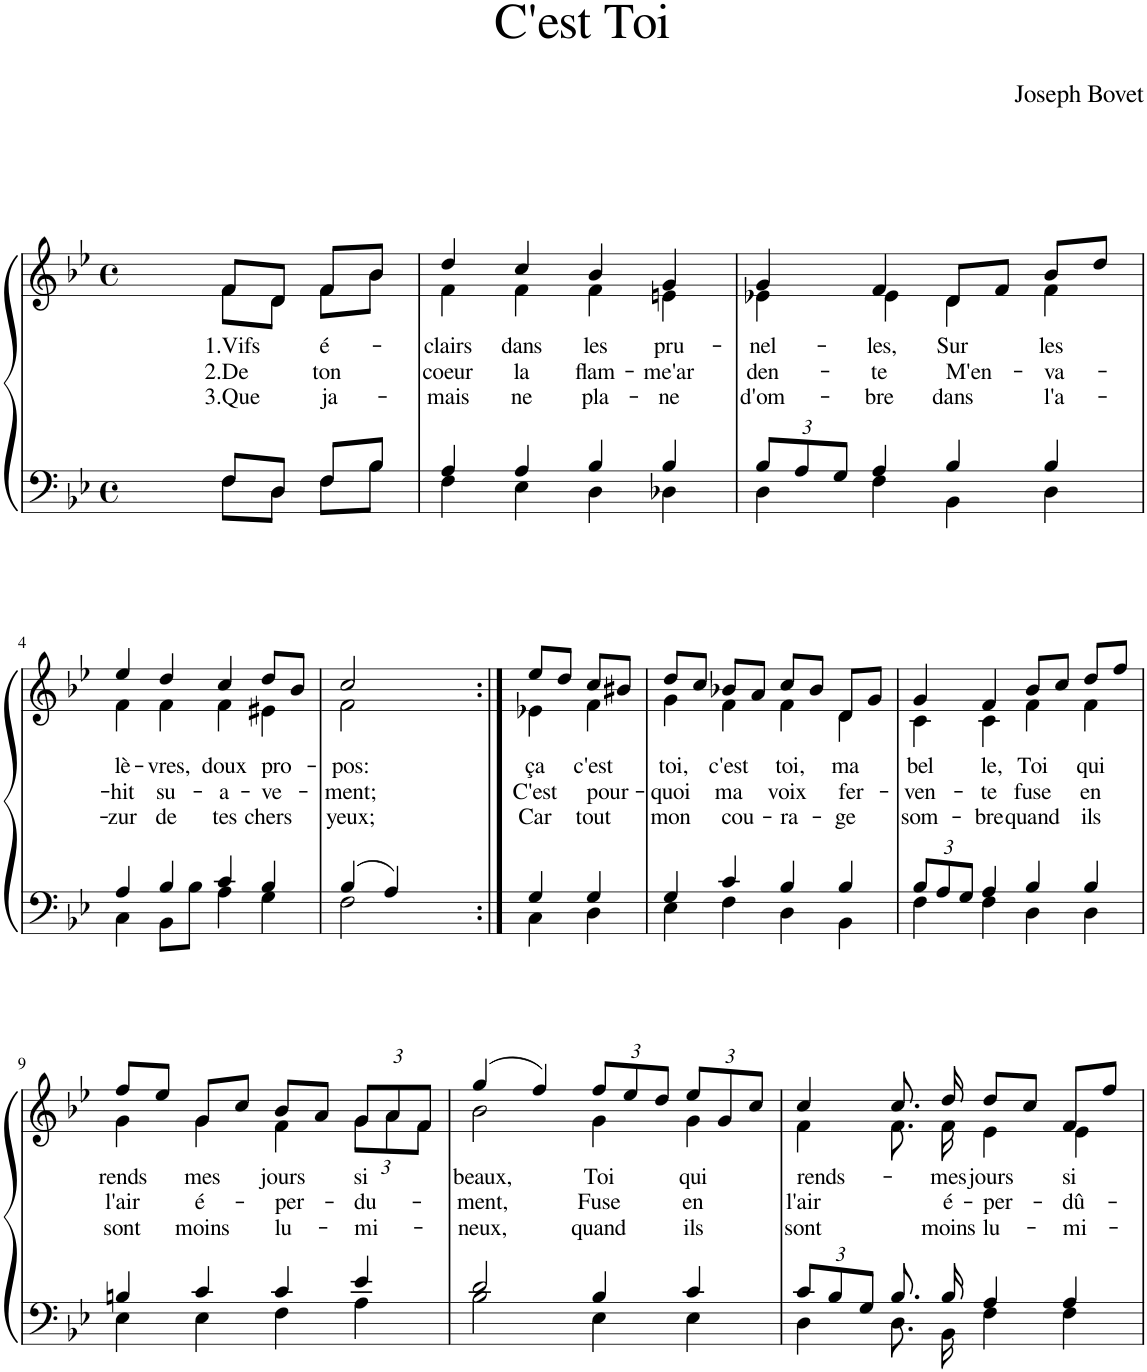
**kern	**kern	**text	**text	**text
*part1	*part1	*part1	*part1	*part1
*staff2	*staff1	*staff1	*staff1	*staff1
*I"Piano	*	*	*	*
*I'Pno.	*	*	*	*
*clefF4	*clefG2	*	*	*
*k[b-e-]	*k[b-e-]	*	*	*
*M4/4	*M4/4	*	*	*
*met(c)	*met(c)	*	*	*
=1	=1	=1	=1	=1
*^	*^	*	*	*
2ryy	2ryy	2ryy	2ryy	.	.	.
!	!	!	!	!LO:LY:b	!LO:LY:b	!LO:LY:b
8F/L	8F\L	8f/L	8f\L	1.Vifs	2.De	3.Que
8D/J	8D\J	8d/J	8d\J	.	.	.
!	!	!	!	!LO:LY:b	!LO:LY:b	!LO:LY:b
8F/L	8F\L	8f/L	8f\L	é-	ton	ja-
8B-/J	8B-\J	8b-/J	8b-\J	.	.	.
=2	=2	=2	=2	=2	=2	=2
!	!	!	!	!LO:LY:b	!LO:LY:b	!LO:LY:b
4A/	4F\	4dd/	4f\	-clairs	coeur	-mais
!	!	!	!	!LO:LY:b	!LO:LY:b	!LO:LY:b
4A/	4E-\	4cc/	4f\	dans	la	ne
!	!	!	!	!LO:LY:b	!LO:LY:b	!LO:LY:b
4B-/	4D\	4b-/	4f\	les	flam-	pla-
!	!	!	!	!LO:LY:b	!LO:LY:b	!LO:LY:b
4B-/	4D-X\	4g/	4en\	pru-	-me'ar	-ne
=3	=3	=3	=3	=3	=3	=3
*Xbrackettup	*	*	*	*	*	*
!	!	!	!	!LO:LY:b	!LO:LY:b	!LO:LY:b
12B-/L	4D\	4g/	4e-X\	-nel-	den-	d'om-
12A/	.	.	.	.	.	.
12G/J	.	.	.	.	.	.
!	!	!	!	!LO:LY:b	!LO:LY:b	!LO:LY:b
4A/	4F\	4f/	4e-\	-les,	-te	-bre
!	!	!	!	!LO:LY:b	!LO:LY:b	!LO:LY:b
4B-/	4BB-\	8d/L	4d\	Sur	M'en-	dans
.	.	8f/J	.	.	.	.
!	!	!	!	!LO:LY:b	!LO:LY:b	!LO:LY:b
4B-/	4D\	8b-/L	4f\	les	-va-	l'a-
.	.	8dd/J	.	.	.	.
!!LO:LB:g=z	!!
=4	=4	=4	=4	=4	=4	=4
!	!	!	!	!LO:LY:b	!LO:LY:b	!LO:LY:b
4A/	4C\	4ee-/	4f\	lè-	-hit	-zur
!	!	!	!	!LO:LY:b	!LO:LY:b	!LO:LY:b
4B-/	8BB-\L	4dd/	4f\	-vres,	su-	de
.	8B-\J	.	.	.	.	.
!	!	!	!	!LO:LY:b	!LO:LY:b	!LO:LY:b
4c/	4A\	4cc/	4f\	doux	-a-	tes
!	!	!	!	!LO:LY:b	!LO:LY:b	!LO:LY:b
4B-/	4G\	8dd/L	4e#X\	pro-	-ve-	chers
.	.	8b-/J	.	.	.	.
=5	=5	=5	=5	=5	=5	=5
!	!	!	!	!LO:LY:b	!LO:LY:b	!LO:LY:b
4B-/	2F\	2cc/	2f\	-pos:	-ment;	yeux;
4A/	.	.	.	.	.	.
2ryy	2ryy	2ryy	2ryy	.	.	.
=6:|!	=6:|!	=6:|!	=6:|!	=6:|!	=6:|!	=6:|!
2ryy	2ryy	2ryy	2ryy	.	.	.
!	!	!	!	!	!LO:LY:b	!LO:LY:b
!	!	!	!	!LO:LY:b	!	!
4G/	4C\	8ee-/L	4e-X\	ça	C'est	Car
.	.	8dd/J	.	.	.	.
!	!	!	!	!	!LO:LY:b	!LO:LY:b
!	!	!	!	!LO:LY:b	!	!
4G/	4D\	8cc/L	4f\	c'est	pour-	tout
.	.	8b#X/J	.	.	.	.
=7	=7	=7	=7	=7	=7	=7
!	!	!	!	!	!LO:LY:b	!LO:LY:b
!	!	!	!	!LO:LY:b	!	!
4G/	4E-\	8dd/L	4g\	toi,	-quoi	mon
.	.	8cc/J	.	.	.	.
!	!	!	!	!	!LO:LY:b	!LO:LY:b
!	!	!	!	!LO:LY:b	!	!
4c/	4F\	8b-X/L	4f\	c'est	ma	cou-
.	.	8a/J	.	.	.	.
!	!	!	!	!	!LO:LY:b	!LO:LY:b
!	!	!	!	!LO:LY:b	!	!
4B-/	4D\	8cc/L	4f\	toi,	voix	-ra-
.	.	8b-/J	.	.	.	.
!	!	!	!	!	!LO:LY:b	!LO:LY:b
!	!	!	!	!LO:LY:b	!	!
4B-/	4BB-\	8d/L	4d\	ma	fer-	-ge
.	.	8g/J	.	.	.	.
=8	=8	=8	=8	=8	=8	=8
!	!	!	!	!	!LO:LY:b	!LO:LY:b
!	!	!	!	!LO:LY:b	!	!
12B-/L	4F\	4g/	4c\	bel	ven-	som-
12A/	.	.	.	.	.	.
12G/J	.	.	.	.	.	.
!	!	!	!	!	!LO:LY:b	!LO:LY:b
!	!	!	!	!LO:LY:b	!	!
4A/	4F\	4f/	4c\	le,	-te	-bre
!	!	!	!	!	!LO:LY:b	!LO:LY:b
!	!	!	!	!LO:LY:b	!	!
4B-/	4D\	8b-/L	4f\	Toi	fuse	quand
.	.	8cc/J	.	.	.	.
!	!	!	!	!	!LO:LY:b	!LO:LY:b
!	!	!	!	!LO:LY:b	!	!
4B-/	4D\	8dd/L	4f\	qui	en	ils
.	.	8ff/J	.	.	.	.
!!LO:LB:g=z	!!
=9	=9	=9	=9	=9	=9	=9
!	!	!	!	!	!LO:LY:b	!LO:LY:b
!	!	!	!	!LO:LY:b	!	!
4Bn/	4E-\	8ff/L	4g\	rends	-l'air	sont
.	.	8ee-/J	.	.	.	.
!	!	!	!	!	!LO:LY:b	!LO:LY:b
!	!	!	!	!LO:LY:b	!	!
4c/	4E-\	8g/L	4g\	mes	é-	moins
.	.	8cc/J	.	.	.	.
!	!	!	!	!	!LO:LY:b	!LO:LY:b
!	!	!	!	!LO:LY:b	!	!
4c/	4F\	8b-/L	4f\	jours	-per-	lu-
.	.	8a/J	.	.	.	.
*	*	*Xbrackettup	*	*	*	*
!	!	!	!	!	!LO:LY:b	!LO:LY:b
!	!	!	!	!LO:LY:b	!	!
4e-/	4A\	12g/L	12g\L	si	-du-	-mi-
.	.	12a/	12a\	.	.	.
.	.	12f/J	12f\J	.	.	.
=10	=10	=10	=10	=10	=10	=10
!	!	!	!	!	!LO:LY:b	!LO:LY:b
!	!	!	!	!LO:LY:b	!	!
2d/	2B-\	(4gg/	2b-\	beaux,	-ment,	-neux,
.	.	4ff/)	.	.	.	.
!	!	!	!	!	!LO:LY:b	!LO:LY:b
!	!	!	!	!LO:LY:b	!	!
4B-/	4E-\	12ff/L	4g\	Toi	Fuse	quand
.	.	12ee-/	.	.	.	.
.	.	12dd/J	.	.	.	.
!	!	!	!	!	!LO:LY:b	!LO:LY:b
!	!	!	!	!LO:LY:b	!	!
4c/	4E-\	12ee-/L	4g\	qui	en	ils
.	.	12g/	.	.	.	.
.	.	12cc/J	.	.	.	.
=11	=11	=11	=11	=11	=11	=11
!	!	!	!	!	!LO:LY:b	!LO:LY:b
!	!	!	!	!LO:LY:b	!	!
12c/L	4D\	4cc/	4f\	rends-	l'air	sont
12B-/	.	.	.	.	.	.
12G/J	.	.	.	.	.	.
8.B-/	8.D\	8.cc/	8.f\	.	.	.
!	!	!	!	!	!LO:LY:b	!LO:LY:b
!	!	!	!	!LO:LY:b	!	!
16B-/	16BB-\	16dd/	16f\	-mes	é-	moins
!	!	!	!	!	!LO:LY:b	!LO:LY:b
!	!	!	!	!LO:LY:b	!	!
4A/	4F\	8dd/L	4e-\	jours	-per-	lu-
.	.	8cc/J	.	.	.	.
!	!	!	!	!	!LO:LY:b	!LO:LY:b
!	!	!	!	!LO:LY:b	!	!
4A/	4F\	8f/L	4e-\	si	-dû-	-mi-
.	.	8ff/J	.	.	.	.
*v	*v	*	*	*	*	*
*	*v	*v	*	*	*
=	=	=	=	=
*-	*-	*-	*-	*-
